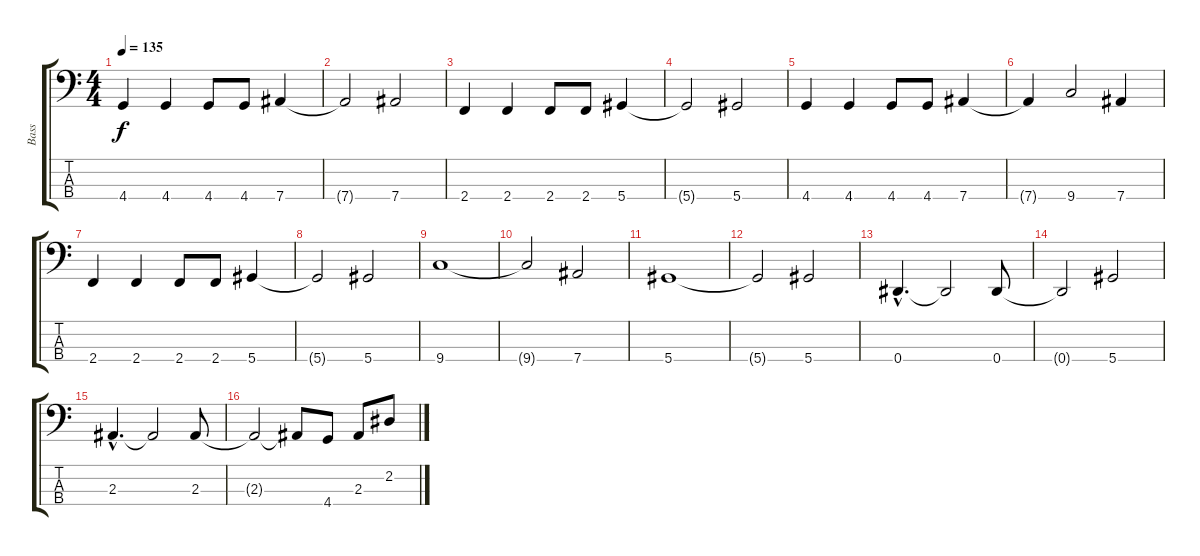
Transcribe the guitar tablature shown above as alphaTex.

\track ("Bass" "Bass") {instrument electricbasspick}
\staff {score tabs}
\tuning (Gb2 Db2 Ab1 Eb1) {hide}
\ts (4 4)
\tempo 135
\clef f4
\ks c
4.4.4{dy f instrument electricbasspick} 4.4.4 4.4.8 4.4.8 7.4.4 |
7.4{t}.2 7.4.2 |
2.4.4 2.4.4 2.4.8 2.4.8 5.4.4 |
5.4{t}.2 5.4.2 |
4.4.4 4.4.4 4.4.8 4.4.8 7.4.4 |
7.4{t}.4 9.4.2 7.4.4 |
2.4.4 2.4.4 2.4.8 2.4.8 5.4.4 |
5.4{t}.2 5.4.2 |
9.4.1 |
9.4{t}.2 7.4.2 |
5.4.1 |
5.4{t}.2 5.4.2 |
0.4{hac}.4{d} 0.4{t}.2 0.4.8 |
0.4{t}.2 5.4.2 |
2.3{hac}.4{d} 2.3{t}.2 2.3.8 |
2.3{t}.2 2.3{t}.8 4.4.8 2.3.8 2.2.8
